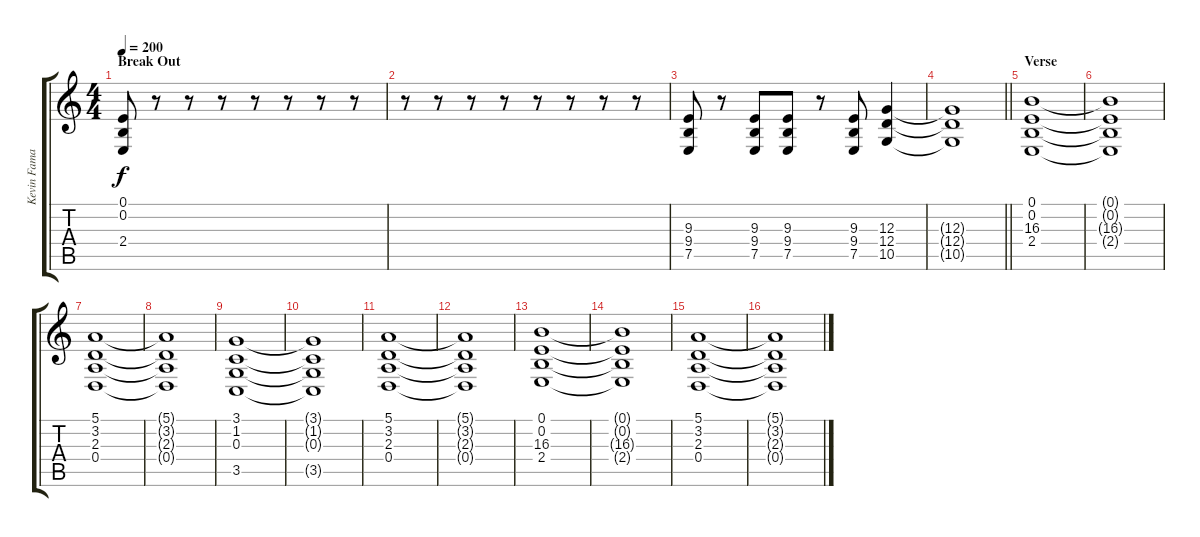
\track ("Kevin Famarin (Keyboards)" "Kevin Fama") {instrument churchorgan}
\staff {score tabs}
\tuning (E4 B3 G3 D3 A2 E2) {hide}
\ts (4 4)
\section ("" "Break Out")
\tempo 200
\clef g2
\ks c
(0.1 0.2 2.4).8{dy f} r.8 r.8 r.8 r.8 r.8 r.8 r.8 |
r.8 r.8 r.8 r.8 r.8 r.8 r.8 r.8 |
(9.3 9.4 7.5).8 r.8 (9.3 9.4 7.5).8 (9.3 9.4 7.5).8 r.8 (9.3 9.4 7.5).8 (12.3 12.4 10.5).4 |
\barLineRight lightlight
(12.3{t} 12.4{t} 10.5{t}).1 |
\section ("" "Verse")
(0.1 0.2 16.3 2.4).1 |
(0.1{t} 0.2{t} 16.3{t} 2.4{t}).1 |
(5.1 3.2 2.3 0.4).1 |
(5.1{t} 3.2{t} 2.3{t} 0.4{t}).1 |
(3.1 1.2 0.3 3.5).1 |
(3.1{t} 1.2{t} 0.3{t} 3.5{t}).1 |
(5.1 3.2 2.3 0.4).1 |
(5.1{t} 3.2{t} 2.3{t} 0.4{t}).1 |
(0.1 0.2 16.3 2.4).1 |
(0.1{t} 0.2{t} 16.3{t} 2.4{t}).1 |
(5.1 3.2 2.3 0.4).1 |
(5.1{t} 3.2{t} 2.3{t} 0.4{t}).1
